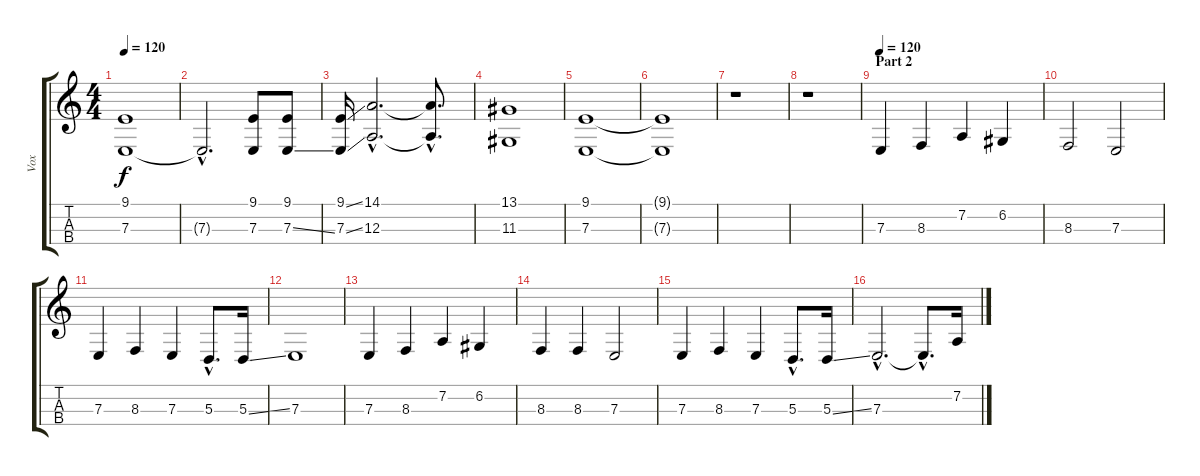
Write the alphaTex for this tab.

\track ("Vox" "Vox") {instrument cello}
\staff {score tabs}
\tuning (G3 D3 A2 E2) {hide}
\ts (4 4)
\tempo 120
\clef g2
\ks c
(9.1 7.3).1{dy f} |
7.3{hac t}.2{d} (9.1 7.3).8 (9.1 7.3{ss}).8 |
(9.1{ss} 7.3{ss}).16 (14.1{hac} 12.3{hac}).2{d} (14.1{hac t} 12.3{hac t}).8{d} |
(13.1 11.3).1 |
(9.1 7.3).1 |
(9.1{t} 7.3{t}).1 |
r.1 |
r.1 |
\section ("" "Part 2")
\tempo 120
7.3.4 8.3.4 7.2.4 6.2.4 |
8.3.2 7.3.2 |
7.3.4 8.3.4 7.3.4 5.3{hac}.8{d} 5.3{ss}.16 |
7.3.1 |
7.3.4 8.3.4 7.2.4 6.2.4 |
8.3.4 8.3.4 7.3.2 |
7.3.4 8.3.4 7.3.4 5.3{hac}.8{d} 5.3{ss}.16 |
7.3{hac}.2{d} 7.3{hac t}.8{d} 7.2{ss}.16
